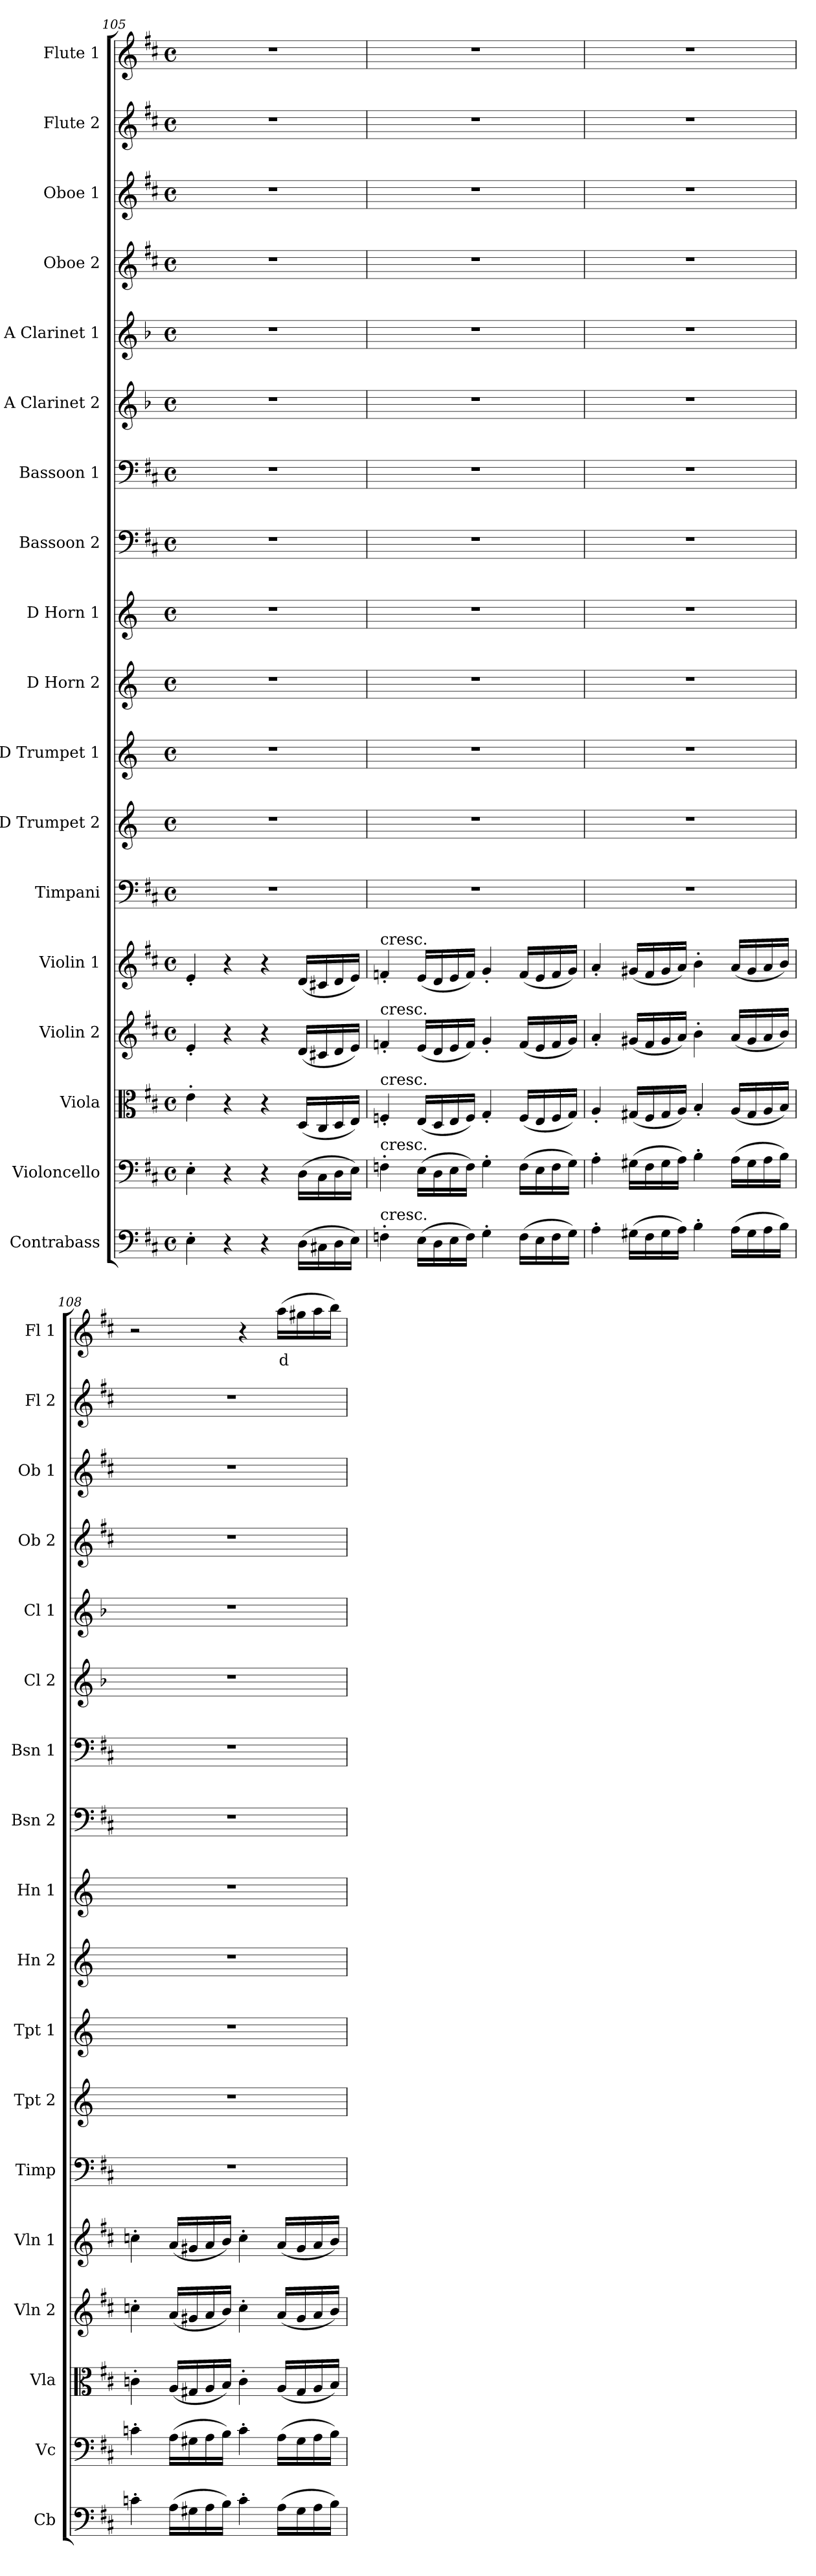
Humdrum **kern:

**kern	**kern	**kern	**kern	**kern	**kern	**kern	**kern	**kern	**kern	**kern	**kern	**kern	**kern	**kern	**kern	**kern	**kern	**text
*part18	*part17	*part16	*part15	*part14	*part13	*part12	*part11	*part10	*part9	*part8	*part7	*part6	*part5	*part4	*part3	*part2	*part1	*part1
*staff18	*staff17	*staff16	*staff15	*staff14	*staff13	*staff12	*staff11	*staff10	*staff9	*staff8	*staff7	*staff6	*staff5	*staff4	*staff3	*staff2	*staff1	*staff1
*I"Contrabass	*I"Violoncello	*I"Viola	*I"Violin 2	*I"Violin 1	*I"Timpani	*I"D Trumpet 2	*I"D Trumpet 1	*I"D Horn 2	*I"D Horn 1	*I"Bassoon 2	*I"Bassoon 1	*I"A Clarinet 2	*I"A Clarinet 1	*I"Oboe 2	*I"Oboe 1	*I"Flute 2	*I"Flute 1	*
*I'Cb	*I'Vc	*I'Vla	*I'Vln 2	*I'Vln 1	*I'Timp	*I'Tpt 2	*I'Tpt 1	*I'Hn 2	*I'Hn 1	*I'Bsn 2	*I'Bsn 1	*I'Cl 2	*I'Cl 1	*I'Ob 2	*I'Ob 1	*I'Fl 2	*I'Fl 1	*
*clefF4	*clefF4	*clefC3	*clefG2	*clefG2	*clefF4	*clefG2	*clefG2	*clefG2	*clefG2	*clefF4	*clefF4	*clefG2	*clefG2	*clefG2	*clefG2	*clefG2	*clefG2	*
*ITrd7c12	*	*	*	*	*	*ITrd-1c-2	*ITrd-1c-2	*ITrd6c10	*ITrd6c10	*	*	*ITrd2c3	*ITrd2c3	*	*	*	*	*
*k[f#c#]	*k[f#c#]	*k[f#c#]	*k[f#c#]	*k[f#c#]	*k[f#c#]	*k[f#c#]	*k[f#c#]	*k[f#c#]	*k[f#c#]	*k[f#c#]	*k[f#c#]	*k[f#c#]	*k[f#c#]	*k[f#c#]	*k[f#c#]	*k[f#c#]	*k[f#c#]	*
*M4/4	*M4/4	*M4/4	*M4/4	*M4/4	*M4/4	*M4/4	*M4/4	*M4/4	*M4/4	*M4/4	*M4/4	*M4/4	*M4/4	*M4/4	*M4/4	*M4/4	*M4/4	*
*met(c)	*met(c)	*met(c)	*met(c)	*met(c)	*met(c)	*met(c)	*met(c)	*met(c)	*met(c)	*met(c)	*met(c)	*met(c)	*met(c)	*met(c)	*met(c)	*met(c)	*met(c)	*
=105	=105	=105	=105	=105	=105	=105	=105	=105	=105	=105	=105	=105	=105	=105	=105	=105	=105	=105
4EE'\	4E'\	4e'\	4e'/	4e'/	1r	1r	1r	1r	1r	1r	1r	1r	1r	1r	1r	1r	1r	.
4r	4r	4r	4r	4r	.	.	.	.	.	.	.	.	.	.	.	.	.	.
4r	4r	4r	4r	4r	.	.	.	.	.	.	.	.	.	.	.	.	.	.
(16DD\LL	(16D\LL	(16D/LL	(16d/LL	(16d/LL	.	.	.	.	.	.	.	.	.	.	.	.	.	.
16CC#X\	16C#\	16C#/	16c#X/	16c#X/	.	.	.	.	.	.	.	.	.	.	.	.	.	.
16DD\	16D\	16D/	16d/	16d/	.	.	.	.	.	.	.	.	.	.	.	.	.	.
16EE\JJ)	16E\JJ)	16E/JJ)	16e/JJ)	16e/JJ)	.	.	.	.	.	.	.	.	.	.	.	.	.	.
!!LO:PB:g=z
=106	=106	=106	=106	=106	=106	=106	=106	=106	=106	=106	=106	=106	=106	=106	=106	=106	=106	=106
!	!	!	!	!LO:TX:a:t=cresc.	!	!	!	!	!	!	!	!	!	!	!	!	!	!
!	!	!	!LO:TX:a:t=cresc.	!	!	!	!	!	!	!	!	!	!	!	!	!	!	!
!	!	!LO:TX:a:t=cresc.	!	!	!	!	!	!	!	!	!	!	!	!	!	!	!	!
!	!LO:TX:a:t=cresc.	!	!	!	!	!	!	!	!	!	!	!	!	!	!	!	!	!
!LO:TX:a:t=cresc.	!	!	!	!	!	!	!	!	!	!	!	!	!	!	!	!	!	!
4FFn'\	4Fn'\	4Fn'/	4fn'/	4fn'/	1r	1r	1r	1r	1r	1r	1r	1r	1r	1r	1r	1r	1r	.
(16EE\LL	(16E\LL	(16E/LL	(16e/LL	(16e/LL	.	.	.	.	.	.	.	.	.	.	.	.	.	.
16DD\	16D\	16D/	16d/	16d/	.	.	.	.	.	.	.	.	.	.	.	.	.	.
16EE\	16E\	16E/	16e/	16e/	.	.	.	.	.	.	.	.	.	.	.	.	.	.
16FF\JJ)	16F\JJ)	16F/JJ)	16f/JJ)	16f/JJ)	.	.	.	.	.	.	.	.	.	.	.	.	.	.
4GG'\	4G'\	4G'/	4g'/	4g'/	.	.	.	.	.	.	.	.	.	.	.	.	.	.
(16FF\LL	(16F\LL	(16F/LL	(16f/LL	(16f/LL	.	.	.	.	.	.	.	.	.	.	.	.	.	.
16EE\	16E\	16E/	16e/	16e/	.	.	.	.	.	.	.	.	.	.	.	.	.	.
16FF\	16F\	16F/	16f/	16f/	.	.	.	.	.	.	.	.	.	.	.	.	.	.
16GG\JJ)	16G\JJ)	16G/JJ)	16g/JJ)	16g/JJ)	.	.	.	.	.	.	.	.	.	.	.	.	.	.
=107	=107	=107	=107	=107	=107	=107	=107	=107	=107	=107	=107	=107	=107	=107	=107	=107	=107	=107
4AA'\	4A'\	4A'/	4a'/	4a'/	1r	1r	1r	1r	1r	1r	1r	1r	1r	1r	1r	1r	1r	.
(16GG#X\LL	(16G#X\LL	(16G#X/LL	(16g#X/LL	(16g#X/LL	.	.	.	.	.	.	.	.	.	.	.	.	.	.
16FF#\	16F#\	16F#/	16f#/	16f#/	.	.	.	.	.	.	.	.	.	.	.	.	.	.
16GG#\	16G#\	16G#/	16g#/	16g#/	.	.	.	.	.	.	.	.	.	.	.	.	.	.
16AA\JJ)	16A\JJ)	16A/JJ)	16a/JJ)	16a/JJ)	.	.	.	.	.	.	.	.	.	.	.	.	.	.
4BB'\	4B'\	4B'/	4b'\	4b'\	.	.	.	.	.	.	.	.	.	.	.	.	.	.
(16AA\LL	(16A\LL	(16A/LL	(16a/LL	(16a/LL	.	.	.	.	.	.	.	.	.	.	.	.	.	.
16GG#\	16G#\	16G#/	16g#/	16g#/	.	.	.	.	.	.	.	.	.	.	.	.	.	.
16AA\	16A\	16A/	16a/	16a/	.	.	.	.	.	.	.	.	.	.	.	.	.	.
16BB\JJ)	16B\JJ)	16B/JJ)	16b/JJ)	16b/JJ)	.	.	.	.	.	.	.	.	.	.	.	.	.	.
=108	=108	=108	=108	=108	=108	=108	=108	=108	=108	=108	=108	=108	=108	=108	=108	=108	=108	=108
4Cn'\	4cn'\	4cn'\	4ccn'\	4ccn'\	1r	1r	1r	1r	1r	1r	1r	1r	1r	1r	1r	1r	2r	.
(16AA\LL	(16A\LL	(16A/LL	(16a/LL	(16a/LL	.	.	.	.	.	.	.	.	.	.	.	.	.	.
16GG#X\	16G#X\	16G#X/	16g#X/	16g#X/	.	.	.	.	.	.	.	.	.	.	.	.	.	.
16AA\	16A\	16A/	16a/	16a/	.	.	.	.	.	.	.	.	.	.	.	.	.	.
16BB\JJ)	16B\JJ)	16B/JJ)	16b/JJ)	16b/JJ)	.	.	.	.	.	.	.	.	.	.	.	.	.	.
4C'\	4c'\	4c'\	4cc'\	4cc'\	.	.	.	.	.	.	.	.	.	.	.	.	4r	.
!	!	!	!	!	!	!	!	!	!	!	!	!	!	!	!	!	!	!LO:LY:b:color=#FF0000
(16AA\LL	(16A\LL	(16A/LL	(16a/LL	(16a/LL	.	.	.	.	.	.	.	.	.	.	.	.	(16aa\LL	d
16GG#\	16G#\	16G#/	16g#/	16g#/	.	.	.	.	.	.	.	.	.	.	.	.	16gg#X\	.
16AA\	16A\	16A/	16a/	16a/	.	.	.	.	.	.	.	.	.	.	.	.	16aa\	.
16BB\JJ)	16B\JJ)	16B/JJ)	16b/JJ)	16b/JJ)	.	.	.	.	.	.	.	.	.	.	.	.	16bb\JJ)	.
=	=	=	=	=	=	=	=	=	=	=	=	=	=	=	=	=	=	=
*-	*-	*-	*-	*-	*-	*-	*-	*-	*-	*-	*-	*-	*-	*-	*-	*-	*-	*-
